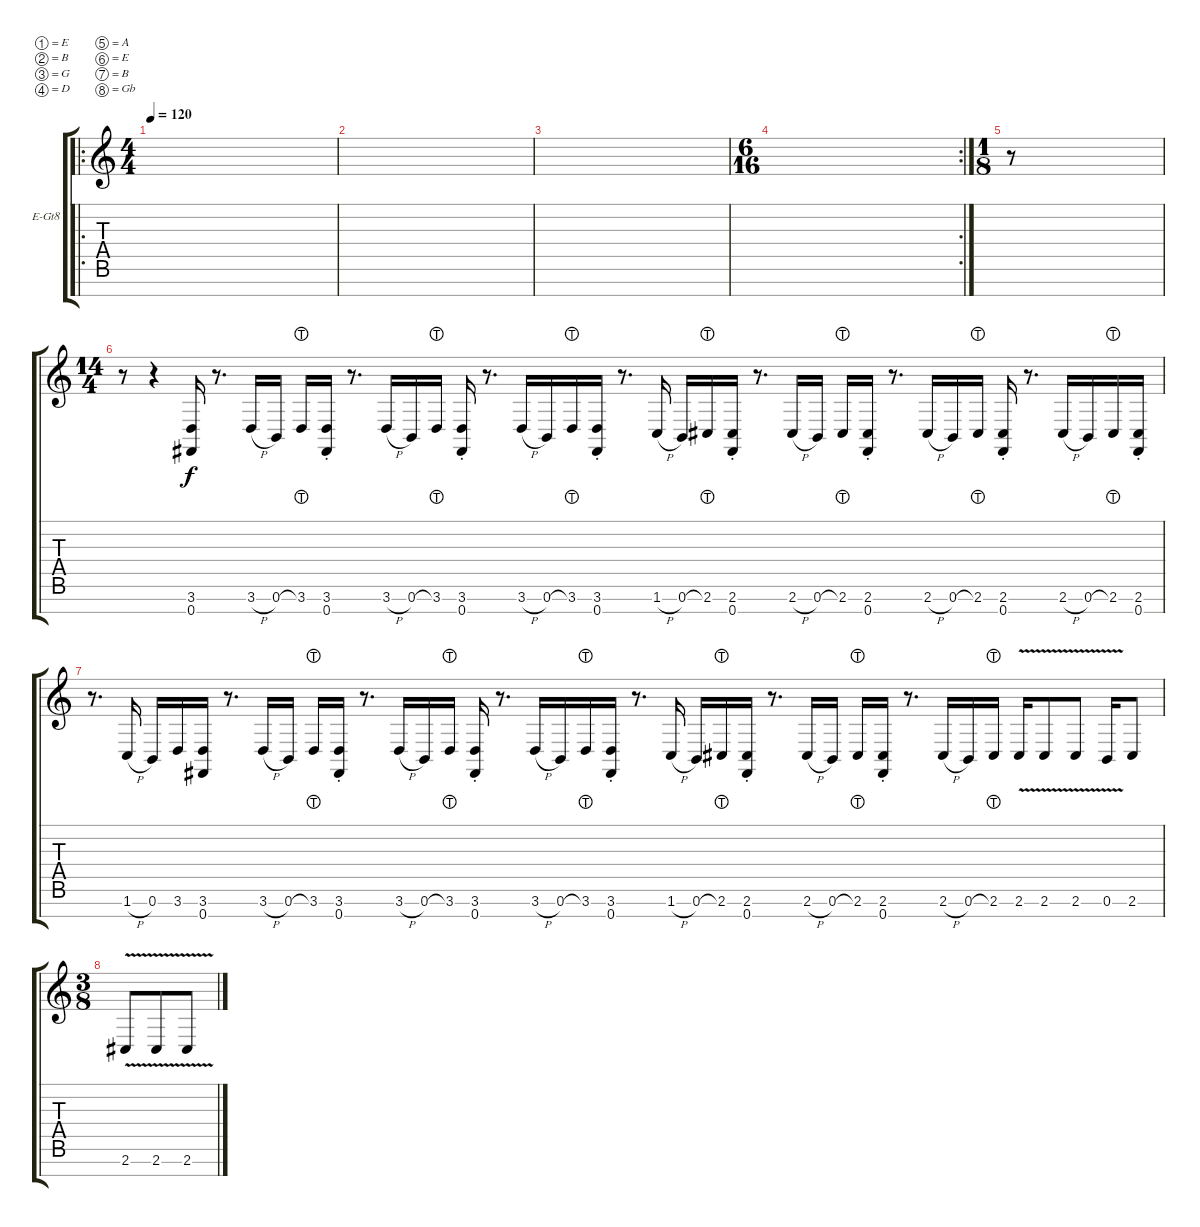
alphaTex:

\defaultSystemsLayout 4
\bracketExtendMode groupsimilarinstruments
\firstSystemTrackNameOrientation horizontal
\otherSystemsTrackNameOrientation horizontal
\track ("Electric Guitar" "E-Gt8") {instrument distortionguitar}
\staff {score tabs}
\tuning (E4 B3 G3 D3 A2 E2 B1 Gb1)
\ro
\ts (4 4)
\tempo 120
\clef g2
\ks c
|
|
|
\rc 2
\ts (6 16)
|
\ts (1 8)
r.8 |
\ts (14 4)
r.8 r.4 (3.7 0.8).16 r.8{d} 3.7{h}.16 0.7.16 3.7{lht}.16 (3.7{st} 0.8{st}).16 r.8{d} 3.7{h}.16 0.7.16 3.7{lht}.16 (3.7{st} 0.8{st}).16 r.8{d} 3.7{h}.16 0.7.16 3.7{lht}.16 (3.7{st} 0.8{st}).16 r.8{d} 1.7{h}.16 0.7.16 2.7{lht}.16 (2.7{st} 0.8{st}).16 r.8{d} 2.7{h}.16 0.7.16 2.7{lht}.16 (2.7{st} 0.8{st}).16 r.8{d} 2.7{h}.16 0.7.16 2.7{lht}.16 (2.7{st} 0.8{st}).16 r.8{d} 2.7{h}.16 0.7.16 2.7{lht}.16 (2.7{st} 0.8{st}).16 |
r.8{d} 1.7{h}.16 0.7.16 3.7.16 (3.7 0.8).16 r.8{d} 3.7{h}.16 0.7.16 3.7{lht}.16 (3.7{st} 0.8{st}).16 r.8{d} 3.7{h}.16 0.7.16 3.7{lht}.16 (3.7{st} 0.8{st}).16 r.8{d} 3.7{h}.16 0.7.16 3.7{lht}.16 (3.7{st} 0.8{st}).16 r.8{d} 1.7{h}.16 0.7.16 2.7{lht}.16 (2.7{st} 0.8{st}).16 r.8{d} 2.7{h}.16 0.7.16 2.7{lht}.16 (2.7{st} 0.8{st}).16 r.8{d} 2.7{h}.16 0.7.16 2.7{lht}.16 2.7{v}.16 2.7{v}.8 2.7{v}.8 0.7{v}.16 2.7.8 |
\ts (3 8)
2.7{v}.8 2.7{v}.8 2.7{v}.8
